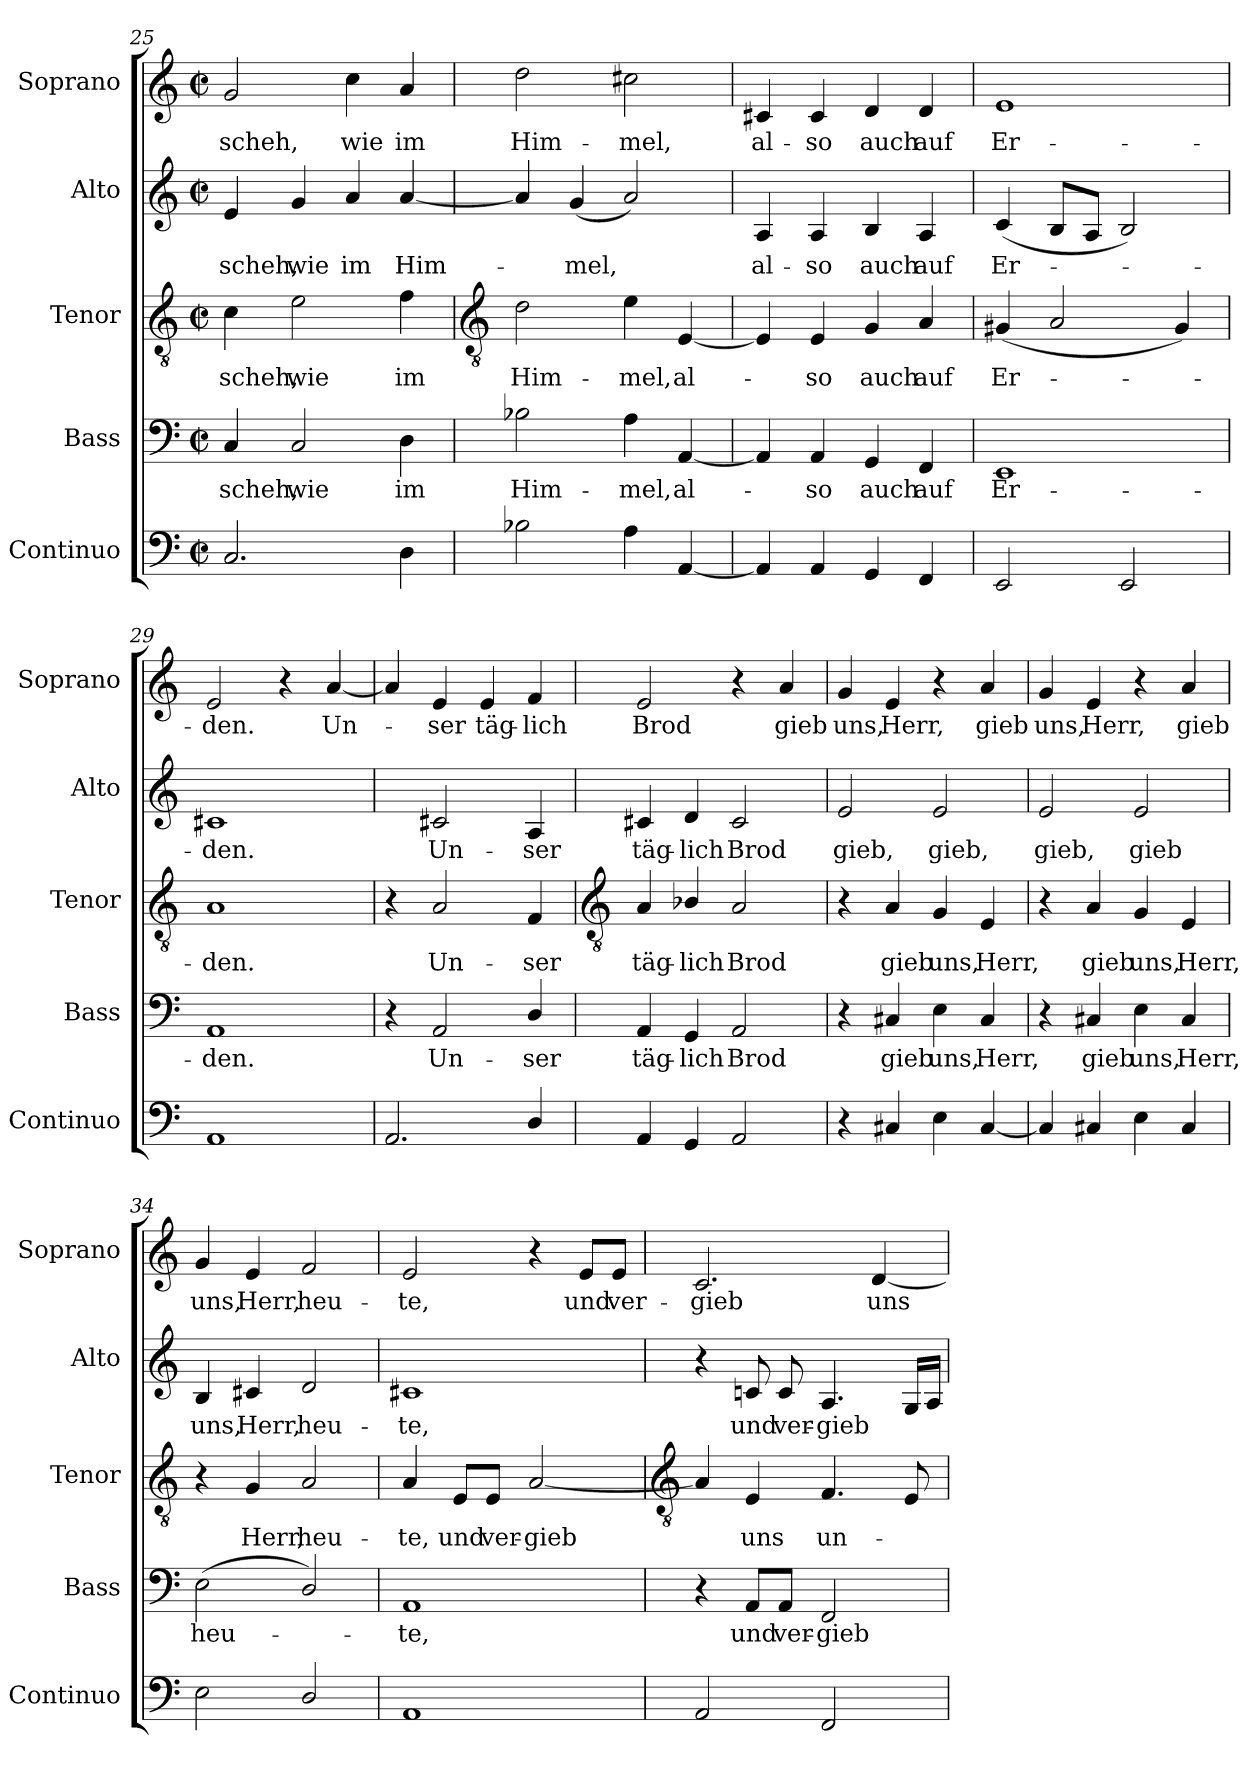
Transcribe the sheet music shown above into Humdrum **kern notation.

**kern	**kern	**text	**kern	**text	**kern	**text	**kern	**text
*part5	*part4	*part4	*part3	*part3	*part2	*part2	*part1	*part1
*staff5	*staff4	*staff4	*staff3	*staff3	*staff2	*staff2	*staff1	*staff1
*I"Continuo	*I"Bass	*	*I"Tenor	*	*I"Alto	*	*I"Soprano	*
*I'Continuo	*I'Bass	*	*I'Tenor	*	*I'Alto	*	*I'Soprano	*
*clefF4	*clefF4	*	*clefGv2	*	*clefG2	*	*clefG2	*
*k[]	*k[]	*	*k[]	*	*k[]	*	*k[]	*
*C:	*C:	*	*C:	*	*C:	*	*C:	*
*M2/2	*M2/2	*	*M2/2	*	*M2/2	*	*M2/2	*
*met(c|)	*met(c|)	*	*met(c|)	*	*met(c|)	*	*met(c|)	*
=25	=25	=25	=25	=25	=25	=25	=25	=25
!	!	!LO:LY:b	!	!LO:LY:b	!	!LO:LY:b	!	!LO:LY:b
2.C	4C	-scheh,	4c	-scheh,	4e	-scheh,	2g	-scheh,
!	!	!LO:LY:b	!	!LO:LY:b	!	!LO:LY:b	!	!
.	2C	wie	2e	wie	4g	wie	.	.
!	!	!	!	!	!	!LO:LY:b	!	!LO:LY:b
.	.	.	.	.	4a	im	4cc	wie
!	!	!LO:LY:b	!	!LO:LY:b	!	!LO:LY:b	!	!LO:LY:b
4D	4D	im	4f	im	[4a	Him-	4a	im
!!LO:LB:g=z
=26	=26	=26	=26	=26	=26	=26	=26	=26
*	*	*	*clefGv2	*	*	*	*	*
!	!	!LO:LY:b	!	!LO:LY:b	!	!	!	!LO:LY:b
2B-X	2B-X	Him-	2d	Him-	4a]	.	2dd	Him-
!	!	!	!	!	!	!LO:LY:b	!	!
.	.	.	.	.	(<4g	mel,	.	.
!	!	!LO:LY:b	!	!LO:LY:b	!	!	!	!LO:LY:b
4A	4A	-mel,	4e	-mel,	2a)	.	2cc#X	-mel,
!	!	!LO:LY:b	!	!LO:LY:b	!	!	!	!
[4AA	[4AA	al-	[4E	al-	.	.	.	.
=27	=27	=27	=27	=27	=27	=27	=27	=27
!	!	!	!	!	!	!LO:LY:b	!	!LO:LY:b
4AA]	4AA]	.	4E]	.	4A	al-	4c#X	al-
!	!	!LO:LY:b	!	!LO:LY:b	!	!LO:LY:b	!	!LO:LY:b
4AA	4AA	so	4E	so	4A	-so	4c#	-so
!	!	!LO:LY:b	!	!LO:LY:b	!	!LO:LY:b	!	!LO:LY:b
4GG	4GG	auch	4G	auch	4B	auch	4d	auch
!	!	!LO:LY:b	!	!LO:LY:b	!	!LO:LY:b	!	!LO:LY:b
4FF	4FF	auf	4A	auf	4A	auf	4d	auf
=28	=28	=28	=28	=28	=28	=28	=28	=28
!	!	!LO:LY:b	!	!LO:LY:b	!	!LO:LY:b	!	!LO:LY:b
2EE	1EE	Er-	(<4G#X	Er-	(<4c	Er-	1e	Er-
.	.	.	2A	.	8BL	.	.	.
.	.	.	.	.	8AJ	.	.	.
2EE	.	.	.	.	2B)	.	.	.
.	.	.	4G#)	.	.	.	.	.
=29	=29	=29	=29	=29	=29	=29	=29	=29
!	!	!LO:LY:b	!	!LO:LY:b	!	!LO:LY:b	!	!LO:LY:b
1AA	1AA	-den.	1A	den.	1c#X	den.	2e	-den.
.	.	.	.	.	.	.	4r	.
!	!	!	!	!	!	!	!	!LO:LY:b
.	.	.	.	.	.	.	[4a	Un-
=30	=30	=30	=30	=30	=30	=30	=30	=30
2.AA	4r	.	4r	.	4ryy	.	4a]	.
!	!	!LO:LY:b	!	!LO:LY:b	!	!LO:LY:b	!	!LO:LY:b
.	2AA	Un-	2A	Un-	2c#X	Un-	4e	ser
!	!	!	!	!	!	!	!	!LO:LY:b
.	.	.	.	.	.	.	4e	täg-
!	!	!LO:LY:b	!	!LO:LY:b	!	!LO:LY:b	!	!LO:LY:b
4D/	4D/	-ser	4F	-ser	4A	-ser	4f	-lich
!!LO:LB:g=z
=31	=31	=31	=31	=31	=31	=31	=31	=31
*	*	*	*clefGv2	*	*	*	*	*
!	!	!LO:LY:b	!	!LO:LY:b	!	!LO:LY:b	!	!LO:LY:b
4AA	4AA	täg-	4A	täg-	4c#X	täg-	2e	Brod
!	!	!LO:LY:b	!	!LO:LY:b	!	!LO:LY:b	!	!
4GG	4GG	-lich	4B-X/	-lich	4d	-lich	.	.
!	!	!LO:LY:b	!	!LO:LY:b	!	!LO:LY:b	!	!
2AA	2AA	Brod	2A	Brod	2c#	Brod	4r	.
!	!	!	!	!	!	!	!	!LO:LY:b
.	.	.	.	.	.	.	4a	gieb
=32	=32	=32	=32	=32	=32	=32	=32	=32
!	!	!	!	!	!	!LO:LY:b	!	!LO:LY:b
4r	4r	.	4r	.	2e	gieb,	4g	uns,
!	!	!LO:LY:b	!	!LO:LY:b	!	!	!	!LO:LY:b
4C#X	4C#X	gieb	4A	gieb	.	.	4e	Herr,
!	!	!LO:LY:b	!	!LO:LY:b	!	!LO:LY:b	!	!
4E	4E	uns,	4G	uns,	2e	gieb,	4r	.
!	!	!LO:LY:b	!	!LO:LY:b	!	!	!	!LO:LY:b
[4C#	4C#	Herr,	4E	Herr,	.	.	4a	gieb
=33	=33	=33	=33	=33	=33	=33	=33	=33
!	!	!	!	!	!	!LO:LY:b	!	!LO:LY:b
4C#]	4r	.	4r	.	2e	gieb,	4g	uns,
!	!	!LO:LY:b	!	!LO:LY:b	!	!	!	!LO:LY:b
4C#	4C#X	gieb	4A	gieb	.	.	4e	Herr,
!	!	!LO:LY:b	!	!LO:LY:b	!	!LO:LY:b	!	!
4E	4E	uns,	4G	uns,	2e	gieb	4r	.
!	!	!LO:LY:b	!	!LO:LY:b	!	!	!	!LO:LY:b
4C#	4C#	Herr,	4E	Herr,	.	.	4a	gieb
=34	=34	=34	=34	=34	=34	=34	=34	=34
!	!	!LO:LY:b	!	!	!	!LO:LY:b	!	!LO:LY:b
2E	(<2E	heu-	4r	.	4B	uns,	4g	uns,
!	!	!	!	!LO:LY:b	!	!LO:LY:b	!	!LO:LY:b
.	.	.	4G	Herr,	4c#X	Herr,	4e	Herr,
!	!	!	!	!LO:LY:b	!	!LO:LY:b	!	!LO:LY:b
2D/	2D/)	.	2A	heu-	2d	heu-	2f	heu-
=35	=35	=35	=35	=35	=35	=35	=35	=35
!	!	!LO:LY:b	!	!LO:LY:b	!	!LO:LY:b	!	!LO:LY:b
1AA	1AA	te,	4A	-te,	1c#X	-te,	2e	-te,
!	!	!	!	!LO:LY:b	!	!	!	!
.	.	.	8E/L	und	.	.	.	.
!	!	!	!	!LO:LY:b	!	!	!	!
.	.	.	8E/J	ver-	.	.	.	.
!	!	!	!	!LO:LY:b	!	!	!	!
.	.	.	[2A	-gieb	.	.	4r	.
!	!	!	!	!	!	!	!	!LO:LY:b
.	.	.	.	.	.	.	8e/L	und
!	!	!	!	!	!	!	!	!LO:LY:b
.	.	.	.	.	.	.	8e/J	ver-
!!LO:LB:g=z
=36	=36	=36	=36	=36	=36	=36	=36	=36
*	*	*	*clefGv2	*	*	*	*	*
!	!	!	!	!	!	!	!	!LO:LY:b
2AA	4r	.	4A]	.	4r	.	2.c	-gieb
!	!	!LO:LY:b	!	!LO:LY:b	!	!LO:LY:b	!	!
.	8AA/L	und	4E	uns	8cn	und	.	.
!	!	!LO:LY:b	!	!	!	!LO:LY:b	!	!
.	8AA/J	ver-	.	.	8c	ver-	.	.
!	!	!LO:LY:b	!	!LO:LY:b	!	!LO:LY:b	!	!
2FF	2FF	-gieb	4.F	un-	4.A	-gieb	.	.
!	!	!	!	!	!	!	!	!LO:LY:b
.	.	.	.	.	.	.	[4d	uns
.	.	.	8E	.	16GLL	.	.	.
.	.	.	.	.	16AJJ	.	.	.
=	=	=	=	=	=	=	=	=
*-	*-	*-	*-	*-	*-	*-	*-	*-
